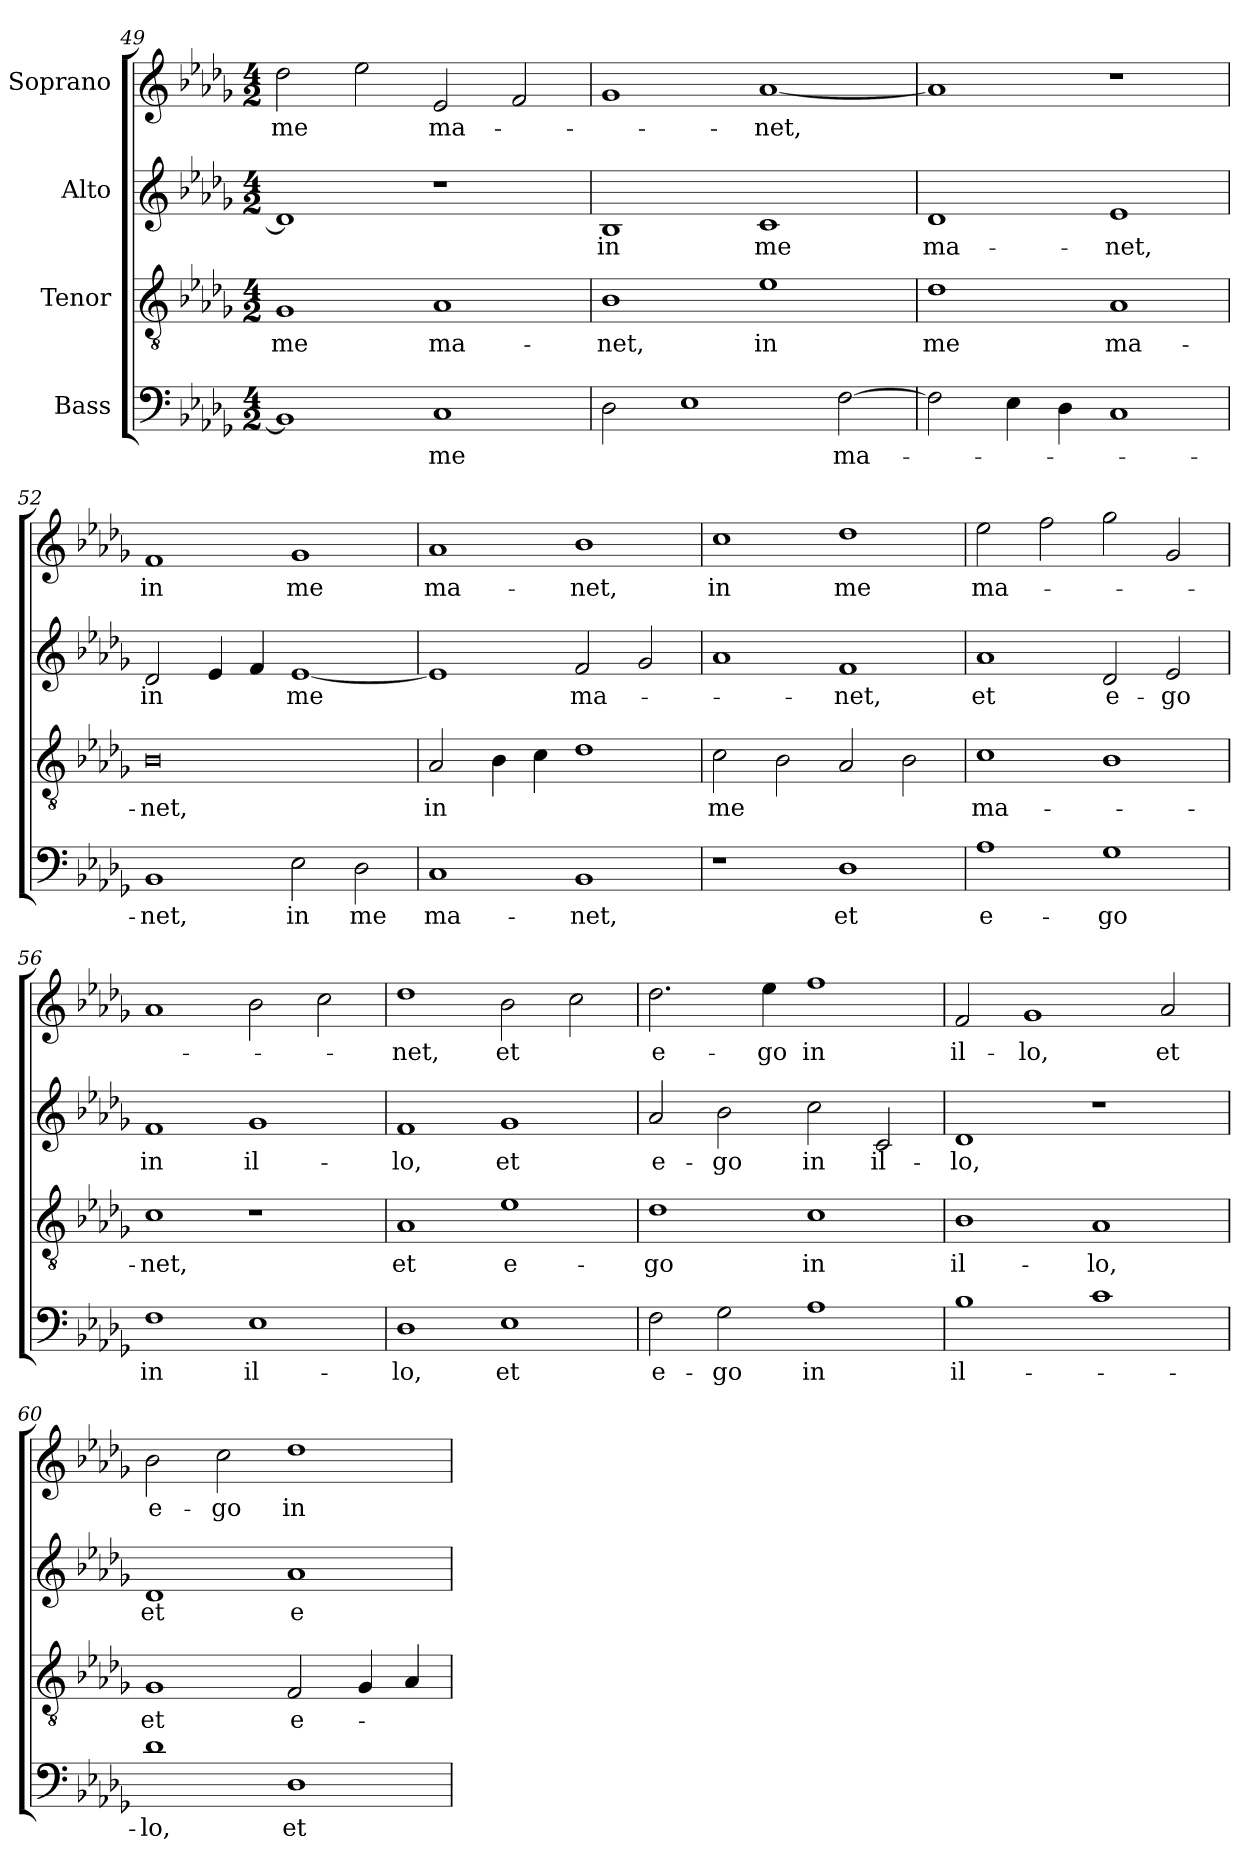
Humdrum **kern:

**kern	**text	**kern	**text	**kern	**text	**kern	**text
*part4	*part4	*part3	*part3	*part2	*part2	*part1	*part1
*staff4	*staff4	*staff3	*staff3	*staff2	*staff2	*staff1	*staff1
*I"Bass	*	*I"Tenor	*	*I"Alto	*	*I"Soprano	*
*clefF4	*	*clefGv2	*	*clefG2	*	*clefG2	*
*k[b-e-a-d-g-]	*	*k[b-e-a-d-g-]	*	*k[b-e-a-d-g-]	*	*k[b-e-a-d-g-]	*
*D-:	*	*D-:	*	*D-:	*	*D-:	*
*M4/2	*	*M4/2	*	*M4/2	*	*M4/2	*
=49	=49	=49	=49	=49	=49	=49	=49
!	!	!	!LO:LY:b	!	!	!	!LO:LY:b
1BB-]	.	1G-	me	1d-]	.	2dd-\	me
.	.	.	.	.	.	2ee-\	.
!	!LO:LY:b	!	!LO:LY:b	!	!	!	!LO:LY:b
1C	me	1A-	ma-	1r	.	2e-/	ma-
.	.	.	.	.	.	2f/	.
=50	=50	=50	=50	=50	=50	=50	=50
!	!	!	!LO:LY:b	!	!LO:LY:b	!	!
2D-\	.	1B-	-net,	1B-	in	1g-	.
1E-	.	.	.	.	.	.	.
!	!	!	!LO:LY:b	!	!LO:LY:b	!	!LO:LY:b
.	.	1e-	in	1c	me	[1a-	-net,
!	!LO:LY:b	!	!	!	!	!	!
[2F\	ma-	.	.	.	.	.	.
=51	=51	=51	=51	=51	=51	=51	=51
!	!	!	!LO:LY:b	!	!LO:LY:b	!	!
2F\]	.	1d-	me	1d-	ma-	1a-]	.
4E-\	.	.	.	.	.	.	.
4D-\	.	.	.	.	.	.	.
!	!	!	!LO:LY:b	!	!LO:LY:b	!	!
1C	.	1A-	ma-	1e-	-net,	1r	.
=52	=52	=52	=52	=52	=52	=52	=52
!	!LO:LY:b	!	!LO:LY:b	!	!LO:LY:b	!	!LO:LY:b
1BB-	-net,	0B-	-net,	2d-/	in	1f	in
.	.	.	.	4e-/	.	.	.
.	.	.	.	4f/	.	.	.
!	!LO:LY:b	!	!	!	!LO:LY:b	!	!LO:LY:b
2E-\	in	.	.	[1e-	me	1g-	me
!	!LO:LY:b	!	!	!	!	!	!
2D-\	me	.	.	.	.	.	.
=53	=53	=53	=53	=53	=53	=53	=53
!	!LO:LY:b	!	!LO:LY:b	!	!	!	!LO:LY:b
1C	ma-	2A-/	in	1e-]	.	1a-	ma-
.	.	4B-\	.	.	.	.	.
.	.	4c\	.	.	.	.	.
!	!LO:LY:b	!	!	!	!LO:LY:b	!	!LO:LY:b
1BB-	-net,	1d-	.	2f/	ma-	1b-	-net,
.	.	.	.	2g-/	.	.	.
!!LO:LB:g=z
=54	=54	=54	=54	=54	=54	=54	=54
!	!	!	!LO:LY:b	!	!	!	!LO:LY:b
1r	.	2c\	me	1a-	.	1cc	in
.	.	2B-\	.	.	.	.	.
!	!LO:LY:b	!	!	!	!LO:LY:b	!	!LO:LY:b
1D-	et	2A-/	.	1f	-net,	1dd-	me
.	.	2B-\	.	.	.	.	.
=55	=55	=55	=55	=55	=55	=55	=55
!	!LO:LY:b	!	!LO:LY:b	!	!LO:LY:b	!	!LO:LY:b
1A-	e-	1c	ma-	1a-	et	2ee-\	ma-
.	.	.	.	.	.	2ff\	.
!	!LO:LY:b	!	!	!	!LO:LY:b	!	!
1G-	-go	1B-	.	2d-/	e-	2gg-\	.
!	!	!	!	!	!LO:LY:b	!	!
.	.	.	.	2e-/	-go	2g-/	.
=56	=56	=56	=56	=56	=56	=56	=56
!	!LO:LY:b	!	!LO:LY:b	!	!LO:LY:b	!	!
1F	in	1c	-net,	1f	in	1a-	.
!	!LO:LY:b	!	!	!	!LO:LY:b	!	!
1E-	il-	1r	.	1g-	il-	2b-\	.
.	.	.	.	.	.	2cc\	.
=57	=57	=57	=57	=57	=57	=57	=57
!	!LO:LY:b	!	!LO:LY:b	!	!LO:LY:b	!	!LO:LY:b
1D-	-lo,	1A-	et	1f	-lo,	1dd-	-net,
!	!LO:LY:b	!	!LO:LY:b	!	!LO:LY:b	!	!LO:LY:b
1E-	et	1e-	e-	1g-	et	2b-\	et
.	.	.	.	.	.	2cc\	.
=58	=58	=58	=58	=58	=58	=58	=58
!	!LO:LY:b	!	!LO:LY:b	!	!LO:LY:b	!	!LO:LY:b
2F\	e-	1d-	-go	2a-/	e-	2.dd-\	e-
!	!LO:LY:b	!	!	!	!LO:LY:b	!	!
2G-\	-go	.	.	2b-\	-go	.	.
!	!	!	!	!	!	!	!LO:LY:b
.	.	.	.	.	.	4ee-\	-go
!	!LO:LY:b	!	!LO:LY:b	!	!LO:LY:b	!	!LO:LY:b
1A-	in	1c	in	2cc\	in	1ff	in
!	!	!	!	!	!LO:LY:b	!	!
.	.	.	.	2c/	il-	.	.
=59	=59	=59	=59	=59	=59	=59	=59
!	!LO:LY:b	!	!LO:LY:b	!	!LO:LY:b	!	!LO:LY:b
1B-	il-	1B-	il-	1d-	-lo,	2f/	il-
!	!	!	!	!	!	!	!LO:LY:b
.	.	.	.	.	.	1g-	-lo,
!	!	!	!LO:LY:b	!	!	!	!
1c	.	1A-	-lo,	1r	.	.	.
!	!	!	!	!	!	!	!LO:LY:b
.	.	.	.	.	.	2a-/	et
!!LO:PB:g=z
=60	=60	=60	=60	=60	=60	=60	=60
!	!LO:LY:b	!	!LO:LY:b	!	!LO:LY:b	!	!LO:LY:b
1d-	-lo,	1G-	et	1d-	et	2b-\	e-
!	!	!	!	!	!	!	!LO:LY:b
.	.	.	.	.	.	2cc\	-go
!	!LO:LY:b	!	!LO:LY:b	!	!LO:LY:b	!	!LO:LY:b
1D-	et	2F/	e-	1a-	e-	1dd-	in
.	.	4G-/	.	.	.	.	.
.	.	4A-/	.	.	.	.	.
=	=	=	=	=	=	=	=
*-	*-	*-	*-	*-	*-	*-	*-
